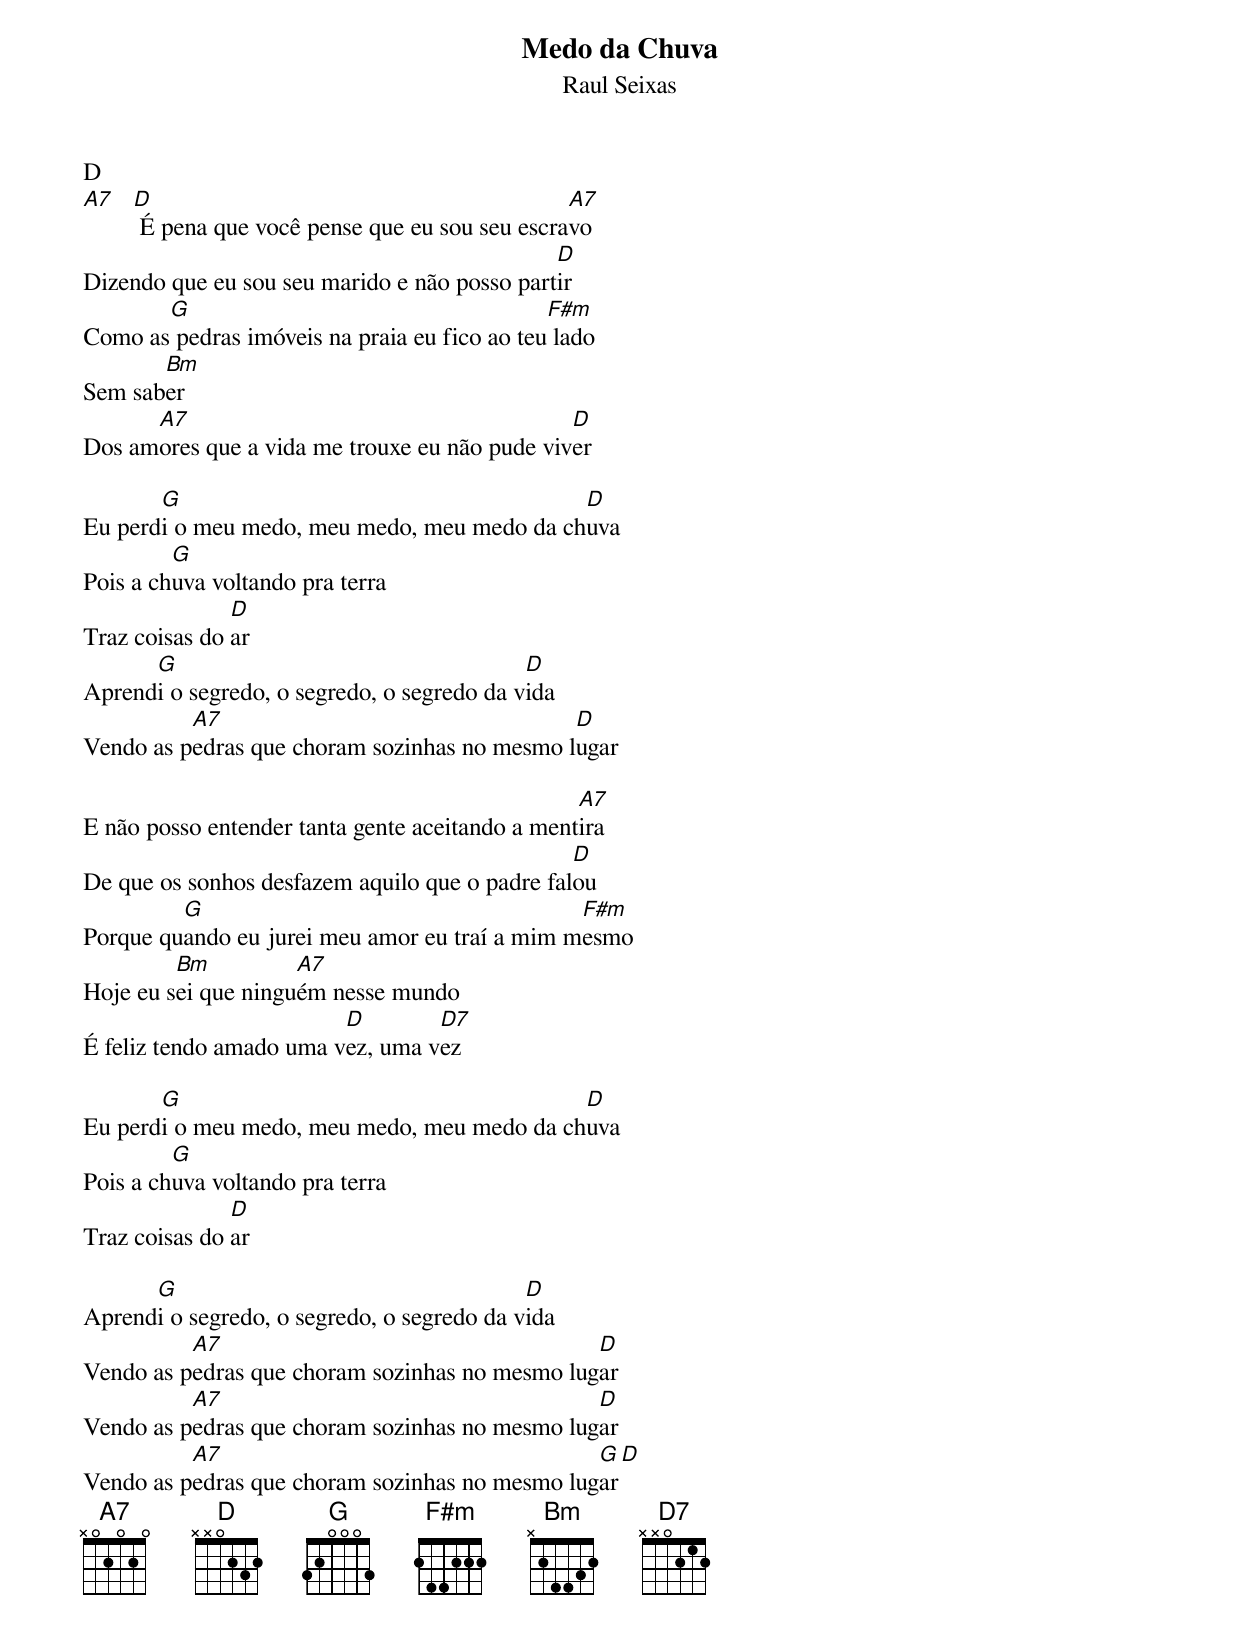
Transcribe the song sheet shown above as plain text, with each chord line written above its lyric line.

Medo da Chuva
Raul Seixas

D
A7 D                                          A7
    É pena que você pense que eu sou seu escravo
                                              D
Dizendo que eu sou seu marido e não posso partir
       G                                      F#m
Como as pedras imóveis na praia eu fico ao teu lado
       Bm
Sem saber
      A7                                       D
Dos amores que a vida me trouxe eu não pude viver

       G                                     D
Eu perdi o meu medo, meu medo, meu medo da chuva
         G
Pois a chuva voltando pra terra
               D
Traz coisas do ar
      G                                     D
Aprendi o segredo, o segredo, o segredo da vida
          A7                                  D
Vendo as pedras que choram sozinhas no mesmo lugar

                                                 A7
E não posso entender tanta gente aceitando a mentira
                                                D
De que os sonhos desfazem aquilo que o padre falou
         G                                     F#m
Porque quando eu jurei meu amor eu traí a mim mesmo
         Bm          A7
Hoje eu sei que ninguém nesse mundo
                         D        D7
É feliz tendo amado uma vez, uma vez

       G                                     D
Eu perdi o meu medo, meu medo, meu medo da chuva
         G
Pois a chuva voltando pra terra
               D
Traz coisas do ar

      G                                     D
Aprendi o segredo, o segredo, o segredo da vida
          A7                                    D
Vendo as pedras que choram sozinhas no mesmo lugar
          A7                                    D
Vendo as pedras que choram sozinhas no mesmo lugar
          A7                                    G   D
Vendo as pedras que choram sozinhas no mesmo lugar
